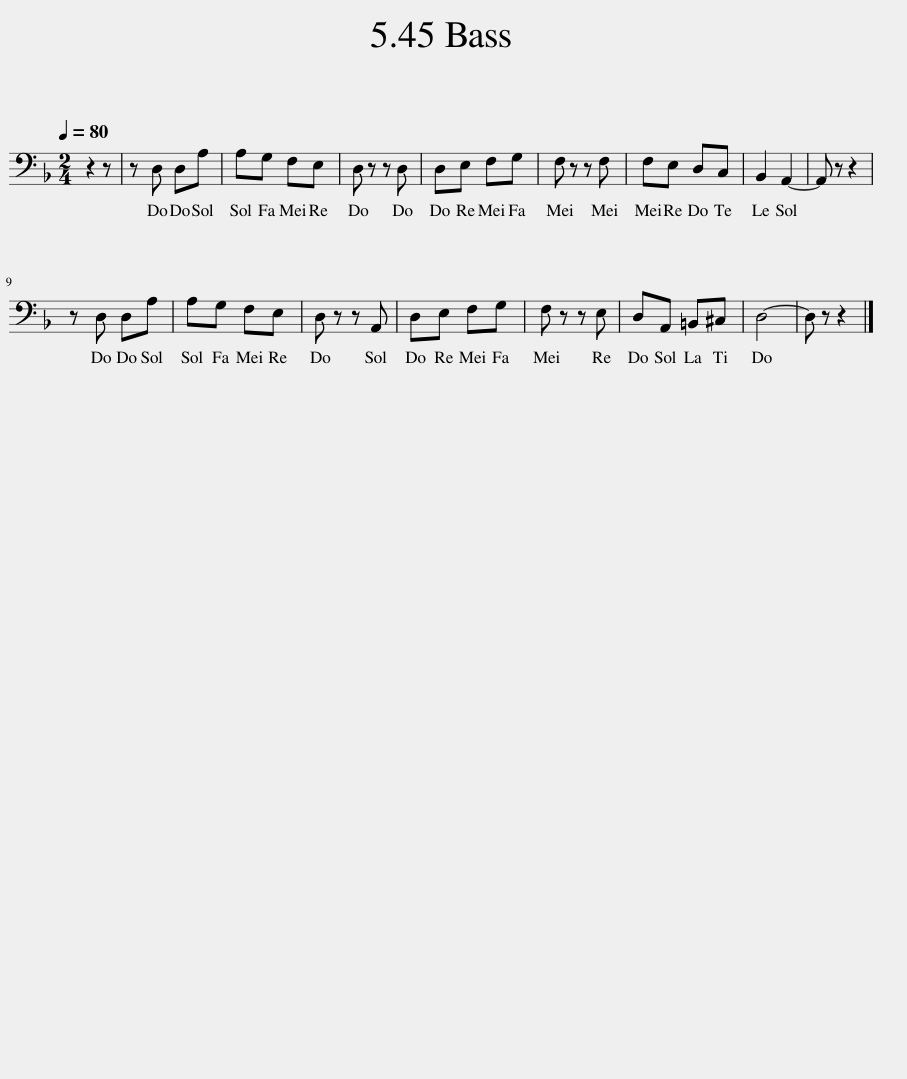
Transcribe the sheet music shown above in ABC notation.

X:1
L:1/8
Q:1/4=80
M:2/4
I:linebreak $
K:F
V:1 bass
V:1
 z2 z | z D, D,A, | A,G, F,E, | D, z z D, | D,E, F,G, | %5
 F, z z F, | F,E, D,C, | B,,2 A,,2- | A,, z z2 |$ z D, D,A, | %10
 A,G, F,E, | D, z z A,, | D,E, F,G, | F, z z E, | D,A,, =B,,^C, | %15
 D,4- | D, z z2 |] %17
